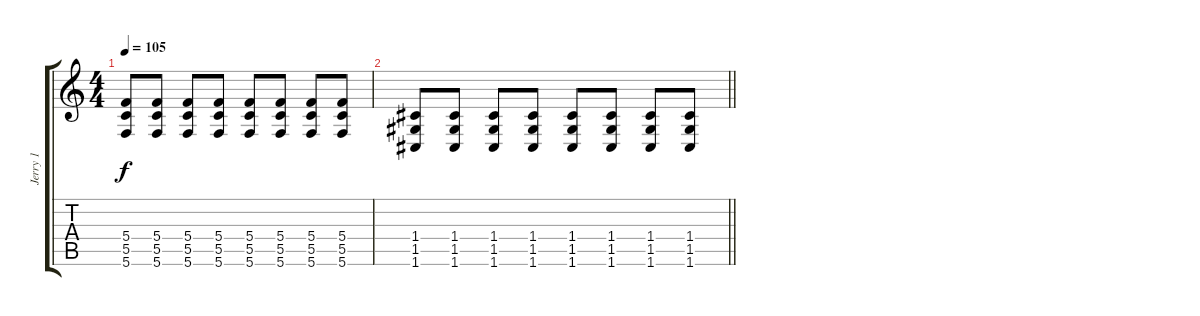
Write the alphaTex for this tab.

\track ("Jerry 1" "Jerry 1") {instrument distortionguitar}
\staff {score tabs}
\tuning (D4 A3 F3 C3 G2 C2) {hide}
\ts (4 4)
\tempo 105
\clef g2
\ks c
(5.4 5.5 5.6).8{dy f} (5.4 5.5 5.6).8 (5.4 5.5 5.6).8 (5.4 5.5 5.6).8 (5.4 5.5 5.6).8 (5.4 5.5 5.6).8 (5.4 5.5 5.6).8 (5.4 5.5 5.6).8 |
\barLineRight lightlight
(1.4 1.5 1.6).8 (1.4 1.5 1.6).8 (1.4 1.5 1.6).8 (1.4 1.5 1.6).8 (1.4 1.5 1.6).8 (1.4 1.5 1.6).8 (1.4 1.5 1.6).8 (1.4 1.5 1.6).8
